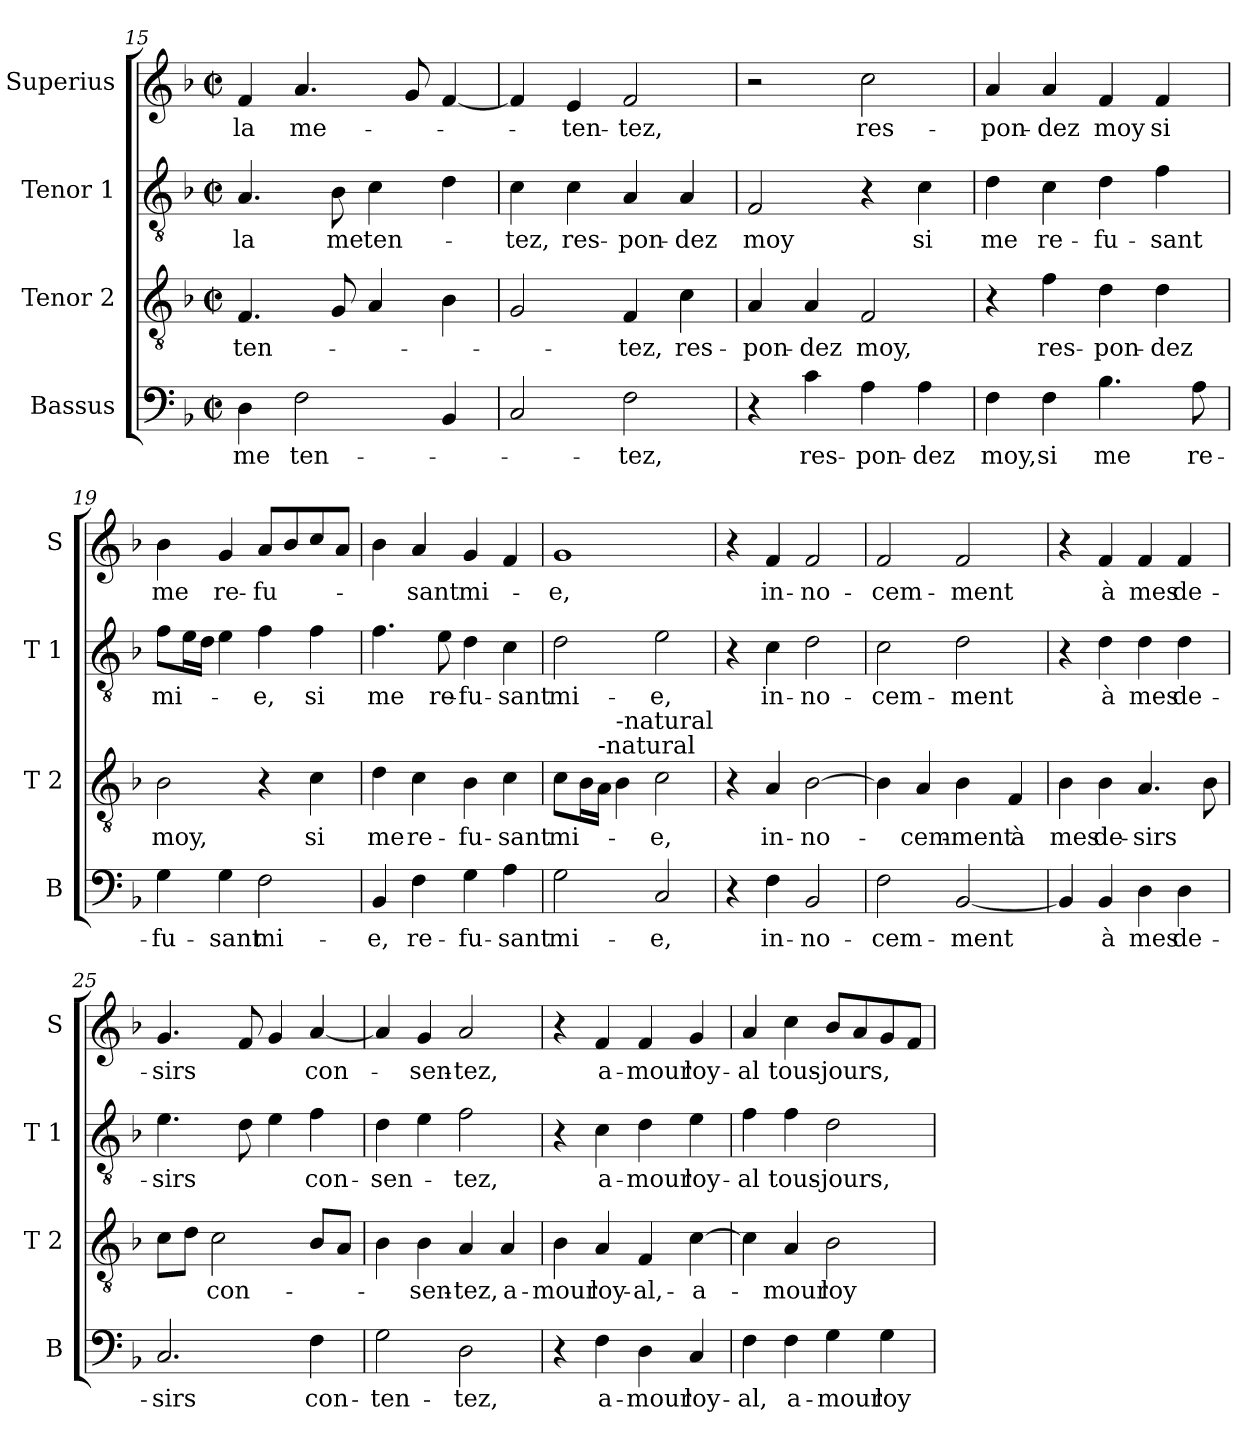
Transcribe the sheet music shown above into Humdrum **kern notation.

**kern	**text	**kern	**text	**kern	**text	**kern	**text
*part4	*part4	*part3	*part3	*part2	*part2	*part1	*part1
*staff4	*staff4	*staff3	*staff3	*staff2	*staff2	*staff1	*staff1
*I"Bassus	*	*I"Tenor 2	*	*I"Tenor 1	*	*I"Superius	*
*I'B	*	*I'T 2	*	*I'T 1	*	*I'S	*
*clefF4	*	*clefGv2	*	*clefGv2	*	*clefG2	*
*k[b-]	*	*k[b-]	*	*k[b-]	*	*k[b-]	*
*F:	*	*F:	*	*F:	*	*F:	*
*M2/2	*	*M2/2	*	*M2/2	*	*M2/2	*
*met(c|)	*	*met(c|)	*	*met(c|)	*	*met(c|)	*
=15	=15	=15	=15	=15	=15	=15	=15
4D\	me	4.F/	ten-	4.A/	-la	4f/	-la
2F\	ten-	.	.	.	.	4.a/	me-
.	.	8G/	.	8B-\	me	.	.
.	.	4A/	.	4c\	ten-	.	.
.	.	.	.	.	.	8g/	.
4BB-/	.	4B-\	.	4d\	.	[4f/	.
!!LO:PB:g=z
=16	=16	=16	=16	=16	=16	=16	=16
2C/	.	2G/	.	4c\	-tez,	4f/]	.
.	.	.	.	4c\	res-	4e/	-ten-
2F\	-tez,	4F/	-tez,	4A/	-pon-	2f/	-tez,
.	.	4c\	res-	4A/	-dez	.	.
=17	=17	=17	=17	=17	=17	=17	=17
4r	.	4A/	-pon-	2F/	moy	2r	.
4c\	res-	4A/	-dez	.	.	.	.
4A\	-pon-	2F/	moy,	4r	.	2cc\	res-
4A\	-dez	.	.	4c\	si	.	.
=18	=18	=18	=18	=18	=18	=18	=18
4F\	moy,	4r	.	4d\	me	4a/	-pon-
4F\	si	4f\	res-	4c\	re-	4a/	-dez
4.B-\	me	4d\	-pon-	4d\	-fu-	4f/	moy
.	.	4d\	-dez	4f\	-sant	4f/	si
8A\	re-	.	.	.	.	.	.
=19	=19	=19	=19	=19	=19	=19	=19
4G\	-fu-	2B-\	moy,	8f\L	mi-	4b-\	me
.	.	.	.	16e\L	.	.	.
.	.	.	.	16d\JJ	.	.	.
4G\	-sant	.	.	4e\	.	4g/	re-
2F\	mi-	4r	.	4f\	-e,	8a/L	-fu-
.	.	.	.	.	.	8b-/	.
.	.	4c\	si	4f\	si	8cc/	.
.	.	.	.	.	.	8a/J	.
=20	=20	=20	=20	=20	=20	=20	=20
4BB-/	-e,	4d\	me	4.f\	me	4b-\	.
4F\	re-	4c\	re-	.	.	4a/	-sant
.	.	.	.	8e\	re-	.	.
4G\	-fu-	4B-\	-fu-	4d\	-fu-	4g/	mi-
4A\	-sant	4c\	-sant	4c\	-sant	4f/	.
!!LO:LB:g=z
=21	=21	=21	=21	=21	=21	=21	=21
2G\	mi-	8c\L	mi-	2d\	mi-	1g	-e,
.	.	16B-\L	.	.	.	.	.
!	!	!LO:TX:a:t=-natural	!	!	!	!	!
.	.	16A\JJ	.	.	.	.	.
!	!	!LO:TX:a:t=-natural	!	!	!	!	!
.	.	4B-\	.	.	.	.	.
2C/	-e,	2c\	-e,	2e\	-e,	.	.
=22	=22	=22	=22	=22	=22	=22	=22
4r	.	4r	.	4r	.	4r	.
4F\	in-	4A/	in-	4c\	in-	4f/	in-
2BB-/	-no-	[2B-\	-no-	2d\	-no-	2f/	-no-
=23	=23	=23	=23	=23	=23	=23	=23
2F\	-cem-	4B-\]	.	2c\	-cem-	2f/	-cem-
.	.	4A/	-cem-	.	.	.	.
[2BB-/	-ment	4B-\	-ment	2d\	-ment	2f/	-ment
.	.	4F/	à	.	.	.	.
=24	=24	=24	=24	=24	=24	=24	=24
4BB-/]	.	4B-\	mes	4r	.	4r	.
4BB-/	à	4B-\	de-	4d\	à	4f/	à
4D\	mes	4.A/	-sirs	4d\	mes	4f/	mes
4D\	de-	.	.	4d\	de-	4f/	de-
.	.	8B-\	.	.	.	.	.
=25	=25	=25	=25	=25	=25	=25	=25
2.C/	-sirs	8c\L	.	4.e\	-sirs	4.g/	-sirs
.	.	8d\J	.	.	.	.	.
.	.	2c\	con-	.	.	.	.
.	.	.	.	8d\	.	8f/	.
.	.	.	.	4e\	.	4g/	.
4F\	con-	8B-/L	.	4f\	con-	[4a/	con-
.	.	8A/J	.	.	.	.	.
!!LO:LB:g=z
=26	=26	=26	=26	=26	=26	=26	=26
2G\	-ten-	4B-\	.	4d\	-sen-	4a/]	.
.	.	4B-\	-sen-	4e\	.	4g/	-sen-
2D\	-tez,	4A/	-tez,	2f\	-tez,	2a/	-tez,
.	.	4A/	a-	.	.	.	.
=27	=27	=27	=27	=27	=27	=27	=27
4r	.	4B-\	-mour	4r	.	4r	.
4F\	a-	4A/	loy-	4c\	a-	4f/	a-
4D\	-mour	4F/	-al,-	4d\	-mour	4f/	-mour
4C/	loy-	[4c\	-a-	4e\	loy-	4g/	loy-
=28	=28	=28	=28	=28	=28	=28	=28
4F\	-al,	4c\]	.	4f\	-al	4a/	-al
4F\	a-	4A/	-mour	4f\	tous-	4cc\	tous-
4G\	-mour	2B-\	loy-	2d\	-jours,	8b-/L	-jours,
.	.	.	.	.	.	8a/	.
4G\	loy-	.	.	.	.	8g/	.
.	.	.	.	.	.	8f/J	.
=	=	=	=	=	=	=	=
*-	*-	*-	*-	*-	*-	*-	*-
